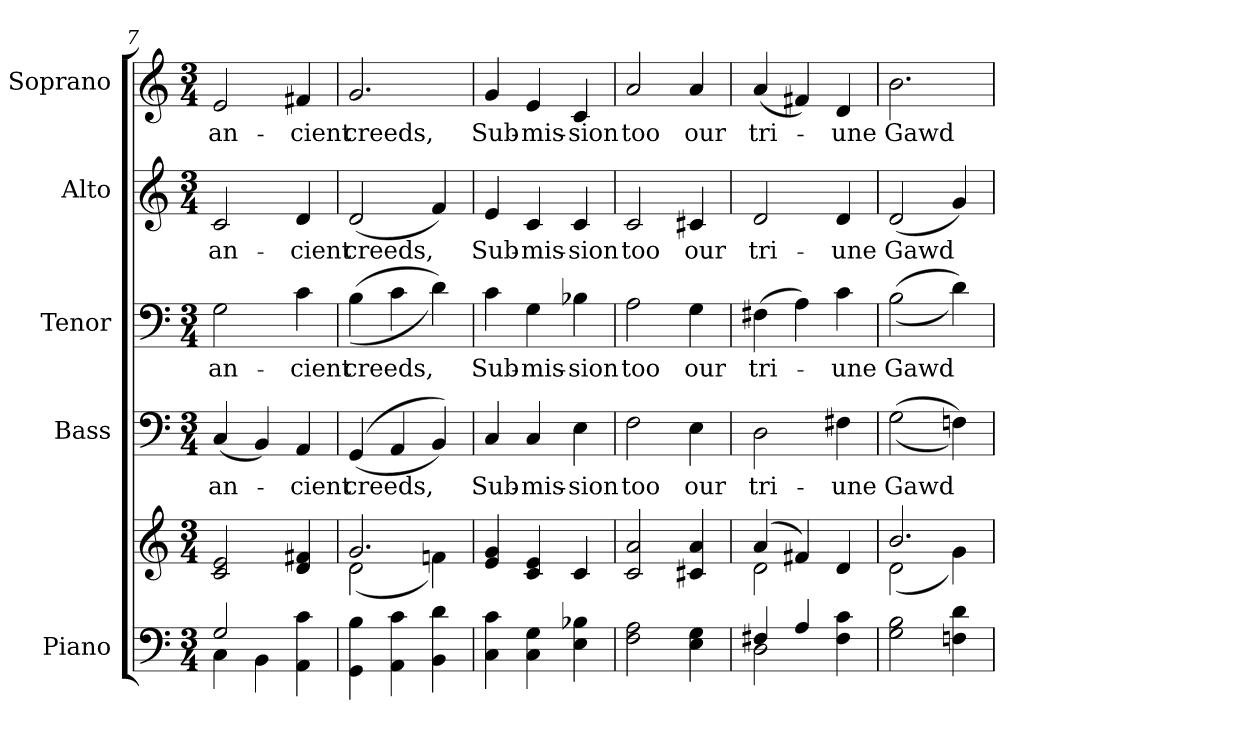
**kern	**kern	**kern	**text	**kern	**text	**kern	**text	**kern	**text
*part5	*part5	*part4	*part4	*part3	*part3	*part2	*part2	*part1	*part1
*staff6	*staff5	*staff4	*staff4	*staff3	*staff3	*staff2	*staff2	*staff1	*staff1
*I"Piano	*	*I"Bass	*	*I"Tenor	*	*I"Alto	*	*I"Soprano	*
*I'Pno.	*	*I'B.	*	*I'T.	*	*I'A.	*	*I'S.	*
!!LO:PB:g=z
*clefF4	*clefG2	*clefF4	*	*clefF4	*	*clefG2	*	*clefG2	*
*k[]	*k[]	*k[]	*	*k[]	*	*k[]	*	*k[]	*
*C:	*C:	*C:	*	*C:	*	*C:	*	*C:	*
*M3/4	*M3/4	*M3/4	*	*M3/4	*	*M3/4	*	*M3/4	*
=7	=7	=7	=7	=7	=7	=7	=7	=7	=7
*^	*	*	*	*	*	*	*	*	*
!	!	!	!	!LO:LY:b:color=#000000	!	!	!	!	!	!
!	!	!	!	!	!	!LO:LY:b:color=#000000	!	!	!	!
!	!	!	!	!	!	!	!	!LO:LY:b:color=#000000	!	!
!	!	!	!	!	!	!	!	!	!	!LO:LY:b:color=#000000
2Gi/	4Ci\	2ci/ 2ei	(4Ci/	an-	2Gi\	an-	2ci/	an-	2ei/	an-
.	4BBi\	.	4BBi/)	.	.	.	.	.	.	.
!	!	!	!	!LO:LY:b:color=#000000	!	!	!	!	!	!
!	!	!	!	!	!	!LO:LY:b:color=#000000	!	!	!	!
!	!	!	!	!	!	!	!	!LO:LY:b:color=#000000	!	!
!	!	!	!	!	!	!	!	!	!	!LO:LY:b:color=#000000
4AAi\ 4ci	4ryy	4di/ 4f#Xi	4AAi/	-cient	4ci\	-cient	4di/	-cient	4f#Xi/	-cient
*v	*v	*	*	*	*	*	*	*	*	*
=8	=8	=8	=8	=8	=8	=8	=8	=8	=8
*	*^	*	*	*	*	*	*	*	*
*^	*	*	*	*	*	*	*	*	*	*
!	!	!	!	!	!LO:LY:b:color=#000000	!	!	!	!	!	!
*v	*v	*	*	*	*	*	*	*	*	*	*
*^	*	*	*	*	*	*	*	*	*	*
!	!	!	!	!	!	!	!LO:LY:b:color=#000000	!	!	!	!
*v	*v	*	*	*	*	*	*	*	*	*	*
*^	*	*	*	*	*	*	*	*	*	*
!	!	!	!	!	!	!	!	!	!LO:LY:b:color=#000000	!	!
*v	*v	*	*	*	*	*	*	*	*	*	*
*^	*	*	*	*	*	*	*	*	*	*
!	!	!	!	!	!	!	!	!	!	!	!LO:LY:b:color=#000000
*v	*v	*	*	*	*	*	*	*	*	*	*
4GGi\ 4Bi	2.gi/	(2di\	((4GGi/	creeds,	((4Bi\	creeds,	(2di/	creeds,	2.gi/	creeds,
4AAi\ 4ci	.	.	4AAi/	.	4ci\	.	.	.	.	.
4BBi\ 4di	.	4fni\)	4BBi/))	.	4di\))	.	4fi/)	.	.	.
*	*v	*v	*	*	*	*	*	*	*	*
=9	=9	=9	=9	=9	=9	=9	=9	=9	=9
*	*^	*	*	*	*	*	*	*	*
!	!	!	!	!LO:LY:b:color=#000000	!	!	!	!	!	!
*	*v	*v	*	*	*	*	*	*	*	*
*	*^	*	*	*	*	*	*	*	*
!	!	!	!	!	!	!LO:LY:b:color=#000000	!	!	!	!
*	*v	*v	*	*	*	*	*	*	*	*
*	*^	*	*	*	*	*	*	*	*
!	!	!	!	!	!	!	!	!LO:LY:b:color=#000000	!	!
*	*v	*v	*	*	*	*	*	*	*	*
*	*^	*	*	*	*	*	*	*	*
!	!	!	!	!	!	!	!	!	!	!LO:LY:b:color=#000000
*	*v	*v	*	*	*	*	*	*	*	*
4Ci\ 4ci	4ei/ 4gi	4Ci/	Sub-	4ci\	Sub-	4ei/	Sub-	4gi/	Sub-
!	!	!	!LO:LY:b:color=#000000	!	!	!	!	!	!
!	!	!	!	!	!LO:LY:b:color=#000000	!	!	!	!
!	!	!	!	!	!	!	!LO:LY:b:color=#000000	!	!
!	!	!	!	!	!	!	!	!	!LO:LY:b:color=#000000
4Ci\ 4Gi	4ci/ 4ei	4Ci/	-mis-	4Gi\	-mis-	4ci/	-mis-	4ei/	-mis-
!	!	!	!LO:LY:b:color=#000000	!	!	!	!	!	!
!	!	!	!	!	!LO:LY:b:color=#000000	!	!	!	!
!	!	!	!	!	!	!	!LO:LY:b:color=#000000	!	!
!	!	!	!	!	!	!	!	!	!LO:LY:b:color=#000000
4Ei\ 4B-Xi	4ci/	4Ei\	-sion	4B-Xi\	-sion	4ci/	-sion	4ci/	-sion
!!LO:PB:g=z
=10	=10	=10	=10	=10	=10	=10	=10	=10	=10
!	!	!	!LO:LY:b:color=#000000	!	!	!	!	!	!
!	!	!	!	!	!LO:LY:b:color=#000000	!	!	!	!
!	!	!	!	!	!	!	!LO:LY:b:color=#000000	!	!
!	!	!	!	!	!	!	!	!	!LO:LY:b:color=#000000
2Fi\ 2Ai	2ci/ 2ai	2Fi\	too	2Ai\	too	2ci/	too	2ai/	too
!	!	!	!LO:LY:b:color=#000000	!	!	!	!	!	!
!	!	!	!	!	!LO:LY:b:color=#000000	!	!	!	!
!	!	!	!	!	!	!	!LO:LY:b:color=#000000	!	!
!	!	!	!	!	!	!	!	!	!LO:LY:b:color=#000000
4Ei\ 4Gi	4c#Xi/ 4ai	4Ei\	our	4Gi\	our	4c#Xi/	our	4ai/	our
=11	=11	=11	=11	=11	=11	=11	=11	=11	=11
*^	*^	*	*	*	*	*	*	*	*
!	!	!	!	!	!LO:LY:b:color=#000000	!	!	!	!	!	!
!	!	!	!	!	!	!	!LO:LY:b:color=#000000	!	!	!	!
!	!	!	!	!	!	!	!	!	!LO:LY:b:color=#000000	!	!
!	!	!	!	!	!	!	!	!	!	!	!LO:LY:b:color=#000000
4F#Xi/	2Di\	(4ai/	2di\	2Di\	tri-	(4F#Xi\	tri-	2di/	tri-	(4ai/	tri-
4Ai/	.	4f#Xi/)	.	.	.	4Ai\)	.	.	.	4f#Xi/)	.
!	!	!	!	!	!LO:LY:b:color=#000000	!	!	!	!	!	!
!	!	!	!	!	!	!	!LO:LY:b:color=#000000	!	!	!	!
!	!	!	!	!	!	!	!	!	!LO:LY:b:color=#000000	!	!
!	!	!	!	!	!	!	!	!	!	!	!LO:LY:b:color=#000000
4F#i\ 4ci	4ryy	4di/	4ryy	4F#Xi\	-une	4ci\	-une	4di/	-une	4di/	-une
*v	*v	*	*	*	*	*	*	*	*	*	*
=12	=12	=12	=12	=12	=12	=12	=12	=12	=12	=12
*^	*	*	*	*	*	*	*	*	*	*
!	!	!	!	!	!LO:LY:b:color=#000000	!	!	!	!	!	!
*v	*v	*	*	*	*	*	*	*	*	*	*
*^	*	*	*	*	*	*	*	*	*	*
!	!	!	!	!	!	!	!LO:LY:b:color=#000000	!	!	!	!
*v	*v	*	*	*	*	*	*	*	*	*	*
*^	*	*	*	*	*	*	*	*	*	*
!	!	!	!	!	!	!	!	!	!LO:LY:b:color=#000000	!	!
*v	*v	*	*	*	*	*	*	*	*	*	*
*^	*	*	*	*	*	*	*	*	*	*
!	!	!	!	!	!	!	!	!	!	!	!LO:LY:b:color=#000000
*v	*v	*	*	*	*	*	*	*	*	*	*
2Gi\ 2Bi	2.bi/	(2di\	((2Gi\	Gawd	((2Bi\	Gawd	(2di/	Gawd	2.bi\	Gawd
4Fni\ 4di	.	4gi\)	4Fni\))	.	4di\))	.	4gi/)	.	.	.
*	*v	*v	*	*	*	*	*	*	*	*
=	=	=	=	=	=	=	=	=	=
*-	*-	*-	*-	*-	*-	*-	*-	*-	*-
